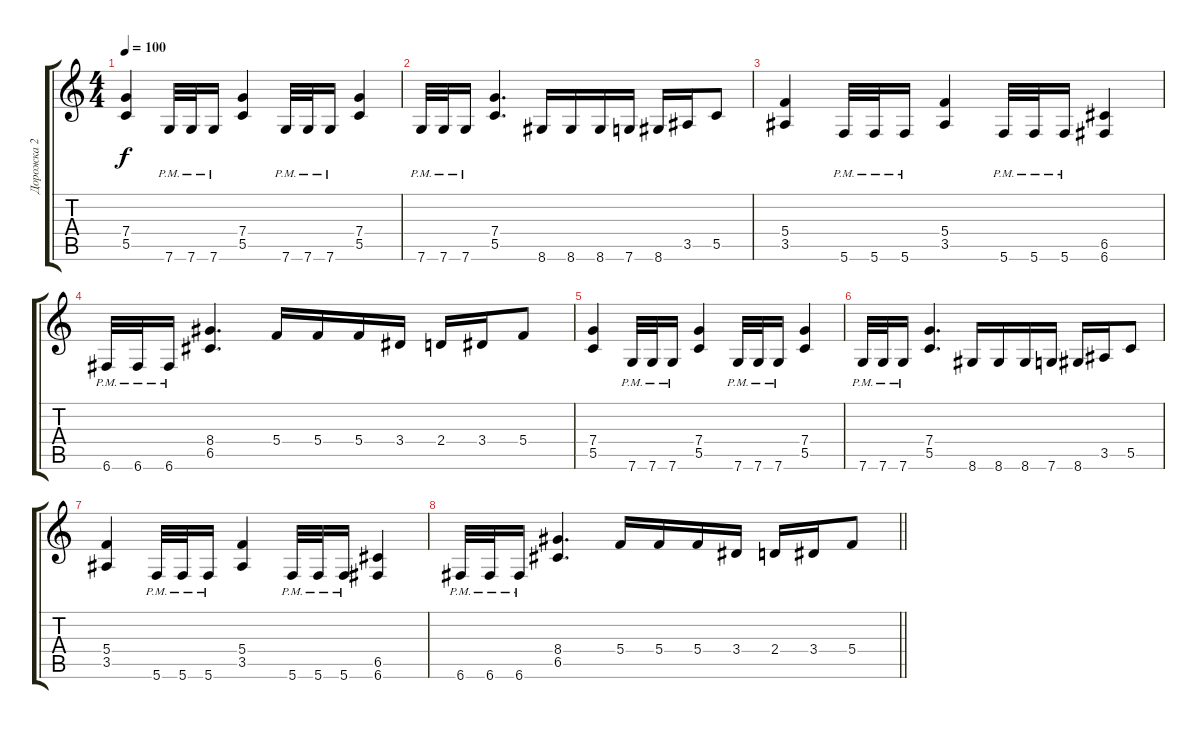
\track ("Дорожка 2" "Дорожка 2") {instrument distortionguitar}
\staff {score tabs}
\tuning (D4 A3 F3 C3 G2 C2) {hide}
\ts (4 4)
\tempo 100
\clef g2
\ks c
(7.4 5.5).4{dy f} 7.6{pm}.32 7.6{pm}.32 7.6{pm}.16 (7.4 5.5).4 7.6{pm}.32 7.6{pm}.32 7.6{pm}.16 (7.4 5.5).4 |
7.6{pm}.32 7.6{pm}.32 7.6{pm}.16 (7.4 5.5).4{d} 8.6.16 8.6.16 8.6.16 7.6.16 8.6.16 3.5.16 5.5.8 |
(5.4 3.5).4 5.6{pm}.32 5.6{pm}.32 5.6{pm}.16 (5.4 3.5).4 5.6{pm}.32 5.6{pm}.32 5.6{pm}.16 (6.5 6.6).4 |
6.6{pm}.32 6.6{pm}.32 6.6{pm}.16 (8.4 6.5).4{d} 5.4.16 5.4.16 5.4.16 3.4.16 2.4.16 3.4.16 5.4.8 |
(7.4 5.5).4 7.6{pm}.32 7.6{pm}.32 7.6{pm}.16 (7.4 5.5).4 7.6{pm}.32 7.6{pm}.32 7.6{pm}.16 (7.4 5.5).4 |
7.6{pm}.32 7.6{pm}.32 7.6{pm}.16 (7.4 5.5).4{d} 8.6.16 8.6.16 8.6.16 7.6.16 8.6.16 3.5.16 5.5.8 |
(5.4 3.5).4 5.6{pm}.32 5.6{pm}.32 5.6{pm}.16 (5.4 3.5).4 5.6{pm}.32 5.6{pm}.32 5.6{pm}.16 (6.5 6.6).4 |
\barLineRight lightlight
6.6{pm}.32 6.6{pm}.32 6.6{pm}.16 (8.4 6.5).4{d} 5.4.16 5.4.16 5.4.16 3.4.16 2.4.16 3.4.16 5.4.8
